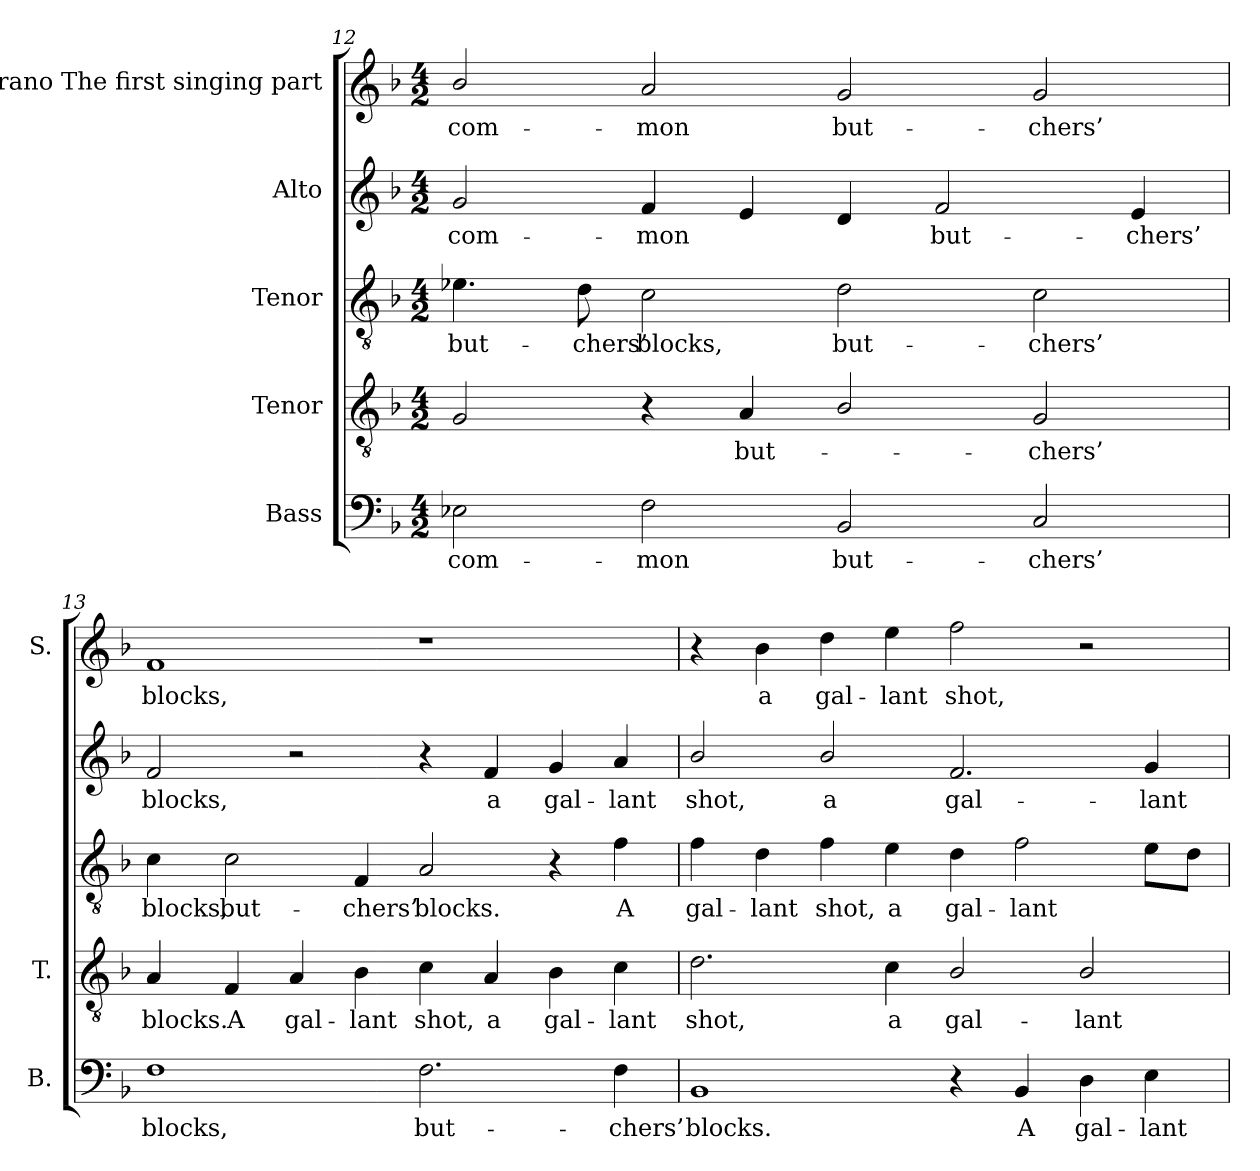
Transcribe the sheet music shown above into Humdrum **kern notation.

**kern	**text	**kern	**text	**kern	**text	**kern	**text	**kern	**text
*part5	*part5	*part4	*part4	*part3	*part3	*part2	*part2	*part1	*part1
*staff5	*staff5	*staff4	*staff4	*staff3	*staff3	*staff2	*staff2	*staff1	*staff1
*I"Bass	*	*I"Tenor	*	*I"Tenor	*	*I"Alto	*	*I"Soprano The first singing part	*
*I'B.	*	*I'T.	*	*	*	*	*	*I'S.	*
!!LO:LB:g=z
*clefF4	*	*clefGv2	*	*clefGv2	*	*clefG2	*	*clefG2	*
*	*	*ITrd7c12	*	*ITrd7c12	*	*ITrd7c12	*	*	*
*k[b-]	*	*k[b-]	*	*k[b-]	*	*k[b-]	*	*k[b-]	*
*F:	*	*F:	*	*F:	*	*F:	*	*F:	*
*M4/2	*	*M4/2	*	*M4/2	*	*M4/2	*	*M4/2	*
=12	=12	=12	=12	=12	=12	=12	=12	=12	=12
!	!LO:LY:b:color=#000000	!	!	!	!	!	!	!	!
!	!	!	!	!	!LO:LY:b:color=#000000	!	!	!	!
!	!	!	!	!	!	!	!LO:LY:b:color=#000000	!	!
!	!	!	!	!	!	!	!	!	!LO:LY:b:color=#000000
2E-Xi\	com-	2GGi/	.	4.E-Xi\	but-	2Gi/	com-	2b-i/	com-
!	!	!	!	!	!LO:LY:b:color=#000000	!	!	!	!
.	.	.	.	8Di\	-chers’	.	.	.	.
!	!LO:LY:b:color=#000000	!	!	!	!	!	!	!	!
!	!	!	!	!	!LO:LY:b:color=#000000	!	!	!	!
!	!	!	!	!	!	!	!LO:LY:b:color=#000000	!	!
!	!	!	!	!	!	!	!	!	!LO:LY:b:color=#000000
2Fi\	-mon	4r	.	2Ci\	blocks,	4Fi/	-mon	2ai/	-mon
!	!	!	!LO:LY:b:color=#000000	!	!	!	!	!	!
.	.	4AAi/	but-	.	.	4Ei/	.	.	.
!	!LO:LY:b:color=#000000	!	!	!	!	!	!	!	!
!	!	!	!	!	!LO:LY:b:color=#000000	!	!	!	!
!	!	!	!	!	!	!	!	!	!LO:LY:b:color=#000000
2BB-i/	but-	2BB-i/	.	2Di\	but-	4Di/	.	2gi/	but-
!	!	!	!	!	!	!	!LO:LY:b:color=#000000	!	!
.	.	.	.	.	.	2Fi/	but-	.	.
!	!LO:LY:b:color=#000000	!	!	!	!	!	!	!	!
!	!	!	!LO:LY:b:color=#000000	!	!	!	!	!	!
!	!	!	!	!	!LO:LY:b:color=#000000	!	!	!	!
!	!	!	!	!	!	!	!	!	!LO:LY:b:color=#000000
2Ci/	-chers’	2GGi/	-chers’	2Ci\	-chers’	.	.	2gi/	-chers’
!	!	!	!	!	!	!	!LO:LY:b:color=#000000	!	!
.	.	.	.	.	.	4Ei/	-chers’	.	.
=13	=13	=13	=13	=13	=13	=13	=13	=13	=13
!	!LO:LY:b:color=#000000	!	!	!	!	!	!	!	!
!	!	!	!LO:LY:b:color=#000000	!	!	!	!	!	!
!	!	!	!	!	!LO:LY:b:color=#000000	!	!	!	!
!	!	!	!	!	!	!	!LO:LY:b:color=#000000	!	!
!	!	!	!	!	!	!	!	!	!LO:LY:b:color=#000000
1Fi	blocks,	4AAi/	blocks.	4Ci\	blocks,	2Fi/	blocks,	1fi	blocks,
!	!	!	!LO:LY:b:color=#000000	!	!	!	!	!	!
!	!	!	!	!	!LO:LY:b:color=#000000	!	!	!	!
.	.	4FFi/	A	2Ci\	but-	.	.	.	.
!	!	!	!LO:LY:b:color=#000000	!	!	!	!	!	!
.	.	4AAi/	gal-	.	.	2r	.	.	.
!	!	!	!LO:LY:b:color=#000000	!	!	!	!	!	!
!	!	!	!	!	!LO:LY:b:color=#000000	!	!	!	!
.	.	4BB-i\	-lant	4FFi/	-chers’	.	.	.	.
!	!LO:LY:b:color=#000000	!	!	!	!	!	!	!	!
!	!	!	!LO:LY:b:color=#000000	!	!	!	!	!	!
!	!	!	!	!	!LO:LY:b:color=#000000	!	!	!	!
2.Fi\	but-	4Ci\	shot,	2AAi/	blocks.	4r	.	1r	.
!	!	!	!LO:LY:b:color=#000000	!	!	!	!	!	!
!	!	!	!	!	!	!	!LO:LY:b:color=#000000	!	!
.	.	4AAi/	a	.	.	4Fi/	a	.	.
!	!	!	!LO:LY:b:color=#000000	!	!	!	!	!	!
!	!	!	!	!	!	!	!LO:LY:b:color=#000000	!	!
.	.	4BB-i\	gal-	4r	.	4Gi/	gal-	.	.
!	!LO:LY:b:color=#000000	!	!	!	!	!	!	!	!
!	!	!	!LO:LY:b:color=#000000	!	!	!	!	!	!
!	!	!	!	!	!LO:LY:b:color=#000000	!	!	!	!
!	!	!	!	!	!	!	!LO:LY:b:color=#000000	!	!
4Fi\	-chers’	4Ci\	-lant	4Fi\	A	4Ai/	-lant	.	.
=14	=14	=14	=14	=14	=14	=14	=14	=14	=14
!	!LO:LY:b:color=#000000	!	!	!	!	!	!	!	!
!	!	!	!LO:LY:b:color=#000000	!	!	!	!	!	!
!	!	!	!	!	!LO:LY:b:color=#000000	!	!	!	!
!	!	!	!	!	!	!	!LO:LY:b:color=#000000	!	!
1BB-i	blocks.	2.Di\	shot,	4Fi\	gal-	2B-i/	shot,	4r	.
!	!	!	!	!	!LO:LY:b:color=#000000	!	!	!	!
!	!	!	!	!	!	!	!	!	!LO:LY:b:color=#000000
.	.	.	.	4Di\	-lant	.	.	4b-i\	a
!	!	!	!	!	!LO:LY:b:color=#000000	!	!	!	!
!	!	!	!	!	!	!	!LO:LY:b:color=#000000	!	!
!	!	!	!	!	!	!	!	!	!LO:LY:b:color=#000000
.	.	.	.	4Fi\	shot,	2B-i/	a	4ddi\	gal-
!	!	!	!LO:LY:b:color=#000000	!	!	!	!	!	!
!	!	!	!	!	!LO:LY:b:color=#000000	!	!	!	!
!	!	!	!	!	!	!	!	!	!LO:LY:b:color=#000000
.	.	4Ci\	a	4Ei\	a	.	.	4eei\	-lant
!	!	!	!LO:LY:b:color=#000000	!	!	!	!	!	!
!	!	!	!	!	!LO:LY:b:color=#000000	!	!	!	!
!	!	!	!	!	!	!	!LO:LY:b:color=#000000	!	!
!	!	!	!	!	!	!	!	!	!LO:LY:b:color=#000000
4r	.	2BB-i/	gal-	4Di\	gal-	2.Fi/	gal-	2ffi\	shot,
!	!LO:LY:b:color=#000000	!	!	!	!	!	!	!	!
!	!	!	!	!	!LO:LY:b:color=#000000	!	!	!	!
4BB-i/	A	.	.	2Fi\	-lant	.	.	.	.
!	!LO:LY:b:color=#000000	!	!	!	!	!	!	!	!
!	!	!	!LO:LY:b:color=#000000	!	!	!	!	!	!
4Di\	gal-	2BB-i/	-lant	.	.	.	.	2r	.
!	!LO:LY:b:color=#000000	!	!	!	!	!	!	!	!
!	!	!	!	!	!	!	!LO:LY:b:color=#000000	!	!
4Ei\	-lant	.	.	8Ei\L	.	4Gi/	-lant	.	.
.	.	.	.	8Di\J	.	.	.	.	.
=	=	=	=	=	=	=	=	=	=
*-	*-	*-	*-	*-	*-	*-	*-	*-	*-
